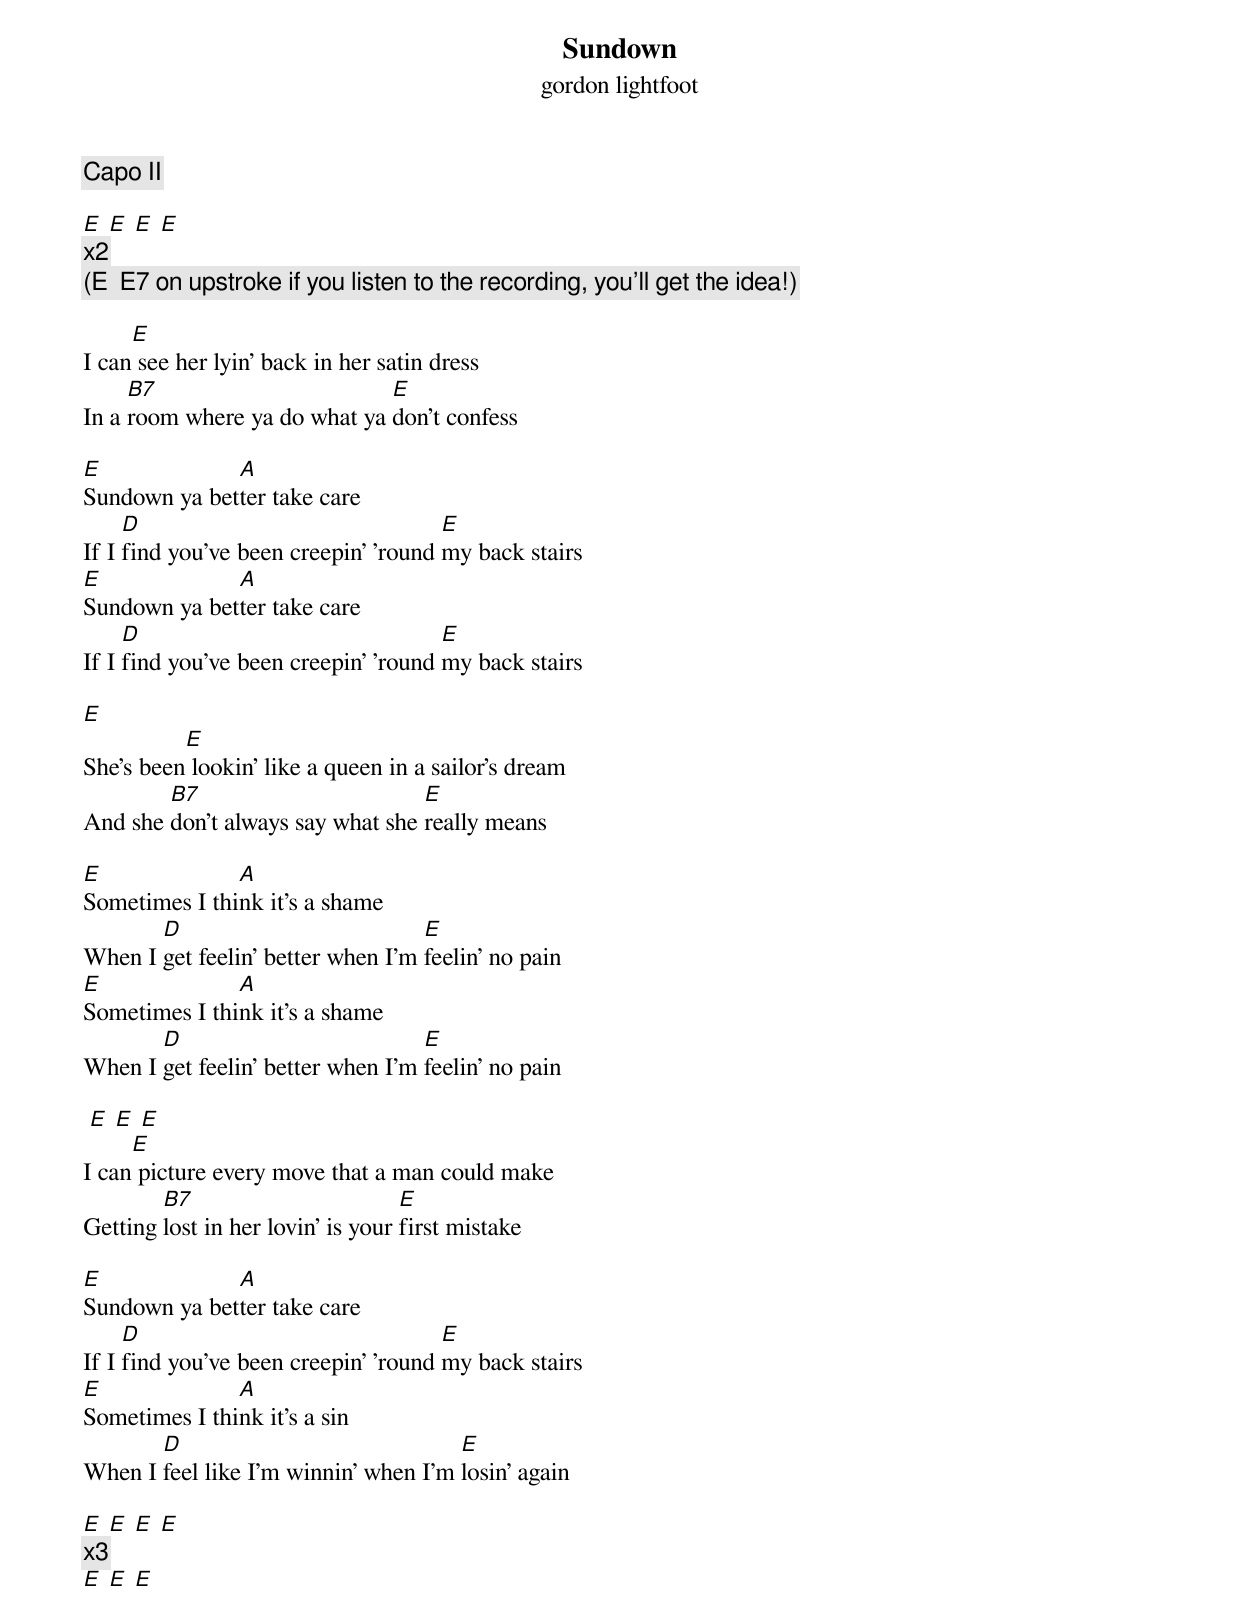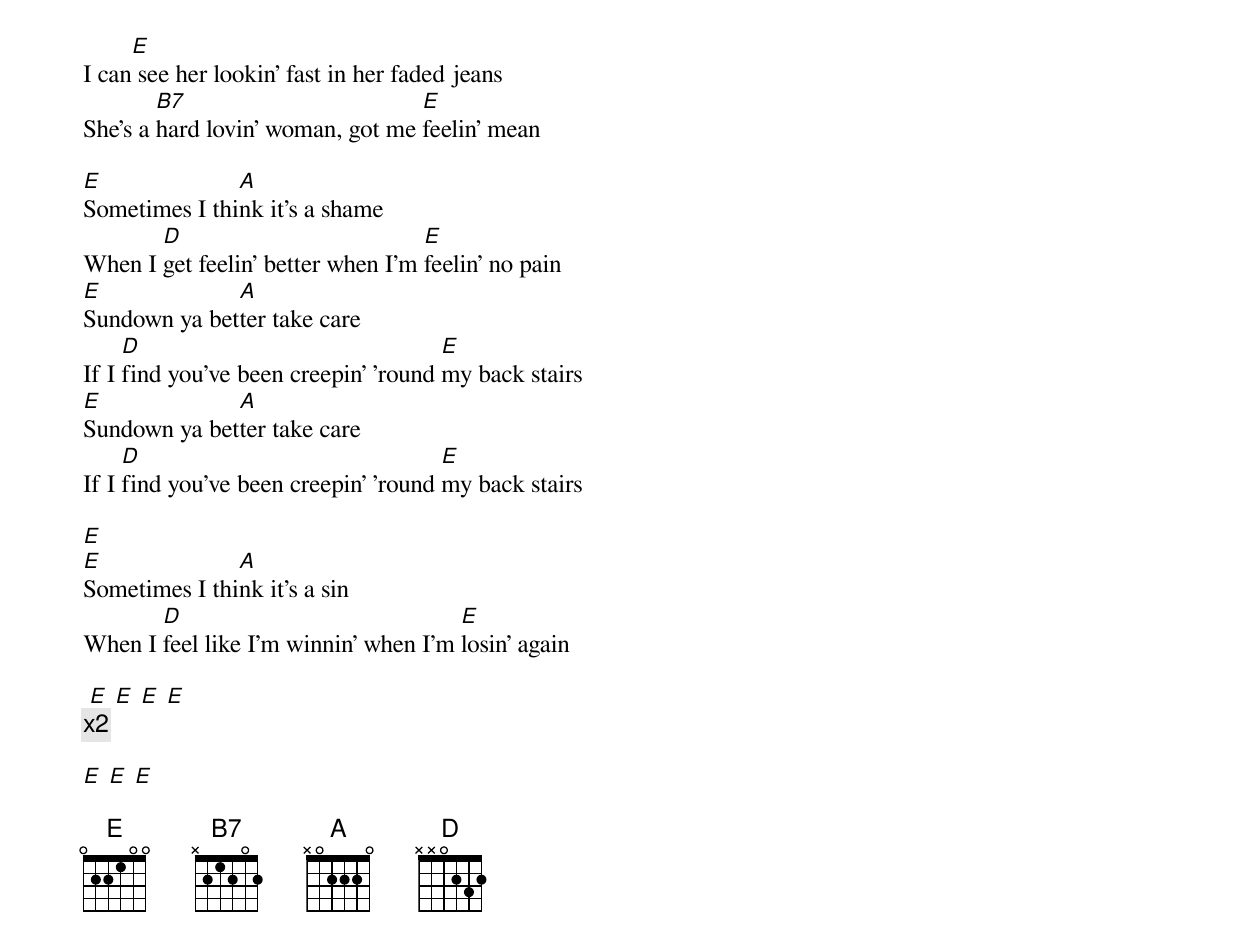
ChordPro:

{title: Sundown}
{subtitle: gordon lightfoot}

{c:Capo II}

[E] [E] [E] [E]
{c: x2}
{c:(E  E7 on upstroke if you listen to the recording, you’ll get the idea!)}

I can[E] see her lyin' back in her satin dress
In a [B7]room where ya do what ya [E]don't confess

[E]Sundown ya bet[A]ter take care
If I [D]find you've been creepin' 'round [E]my back stairs
[E]Sundown ya bet[A]ter take care
If I [D]find you've been creepin' 'round [E]my back stairs

[E]
She's been[E] lookin' like a queen in a sailor's dream
And she [B7]don't always say what she [E]really means

[E]Sometimes I thi[A]nk it's a shame
When I [D]get feelin' better when I'm [E]feelin' no pain
[E]Sometimes I thi[A]nk it's a shame
When I [D]get feelin' better when I'm [E]feelin' no pain

 [E] [E] [E]
I can[E] picture every move that a man could make
Getting [B7]lost in her lovin' is your [E]first mistake

[E]Sundown ya bet[A]ter take care
If I [D]find you've been creepin' 'round [E]my back stairs
[E]Sometimes I thi[A]nk it's a sin
When I [D]feel like I'm winnin' when I'm [E]losin' again

[E] [E] [E] [E]
{c: x3}
[E] [E] [E]

I can[E] see her lookin' fast in her faded jeans
She's a [B7]hard lovin' woman, got me [E]feelin' mean

[E]Sometimes I thi[A]nk it's a shame
When I [D]get feelin' better when I'm [E]feelin' no pain
[E]Sundown ya bet[A]ter take care
If I [D]find you've been creepin' 'round [E]my back stairs
[E]Sundown ya bet[A]ter take care
If I [D]find you've been creepin' 'round [E]my back stairs

[E]
[E]Sometimes I thi[A]nk it's a sin
When I [D]feel like I'm winnin' when I'm [E]losin' again

 [E] [E] [E] [E]
{c:x2}

[E] [E] [E]

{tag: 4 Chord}
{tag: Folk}
